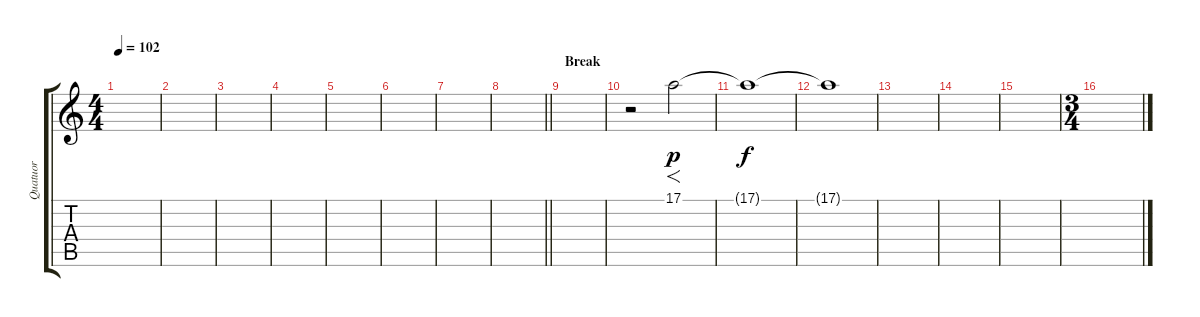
\track ("Quatuor" "Quatuor") {instrument stringensemble1}
\staff {score tabs}
\tuning (E4 B3 G3 D3 A2 E2) {hide}
\ts (4 4)
\tempo 102
\clef g2
\ks c
|
|
|
|
|
|
|
\barLineRight lightlight
|
\section ("" "Break")
|
r.2 17.1.2{f dy p volume 6} |
17.1{t}.1{dy f} |
17.1{t}.1 |
|
|
|
\ts (3 4)
